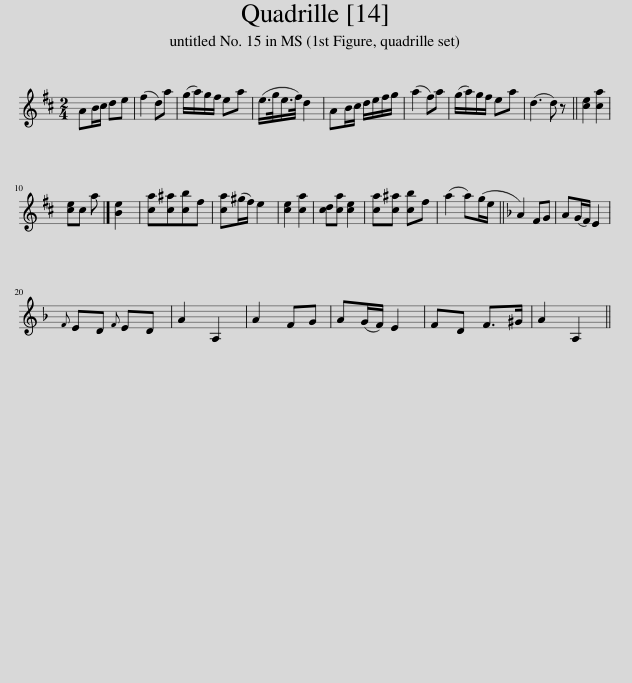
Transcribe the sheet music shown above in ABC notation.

X:1
L:1/8
M:2/4
I:linebreak $
K:D
V:1 treble
V:1
 AB/c/ de | (f2 d)a | (g/a/)g/f/ ea | (e/>g/e/>f/) d2 | AB/c/ d/e/f/g/ | %5
 (a2 f)a | (g/a/)g/f/ ea | (d3 d) z || [ce]2 [ca]2 |$ [ce]c a |] %10
 [Be]2 | [ca][c^a][cb]f | [ca](^g/f/) e2 | [ce]2 [ca]2 | [cd][ca] [ce]2 | %15
 [ca][c^a] [cb]f | (a2 a)(g/e/ ||[K:F] A2) FG | A(G/F/) E2 |${F} ED{F} ED | %20
 A2 A,2 | A2 FG | A(G/F/) E2 | FD F>^G | A2 A,2 || %25
